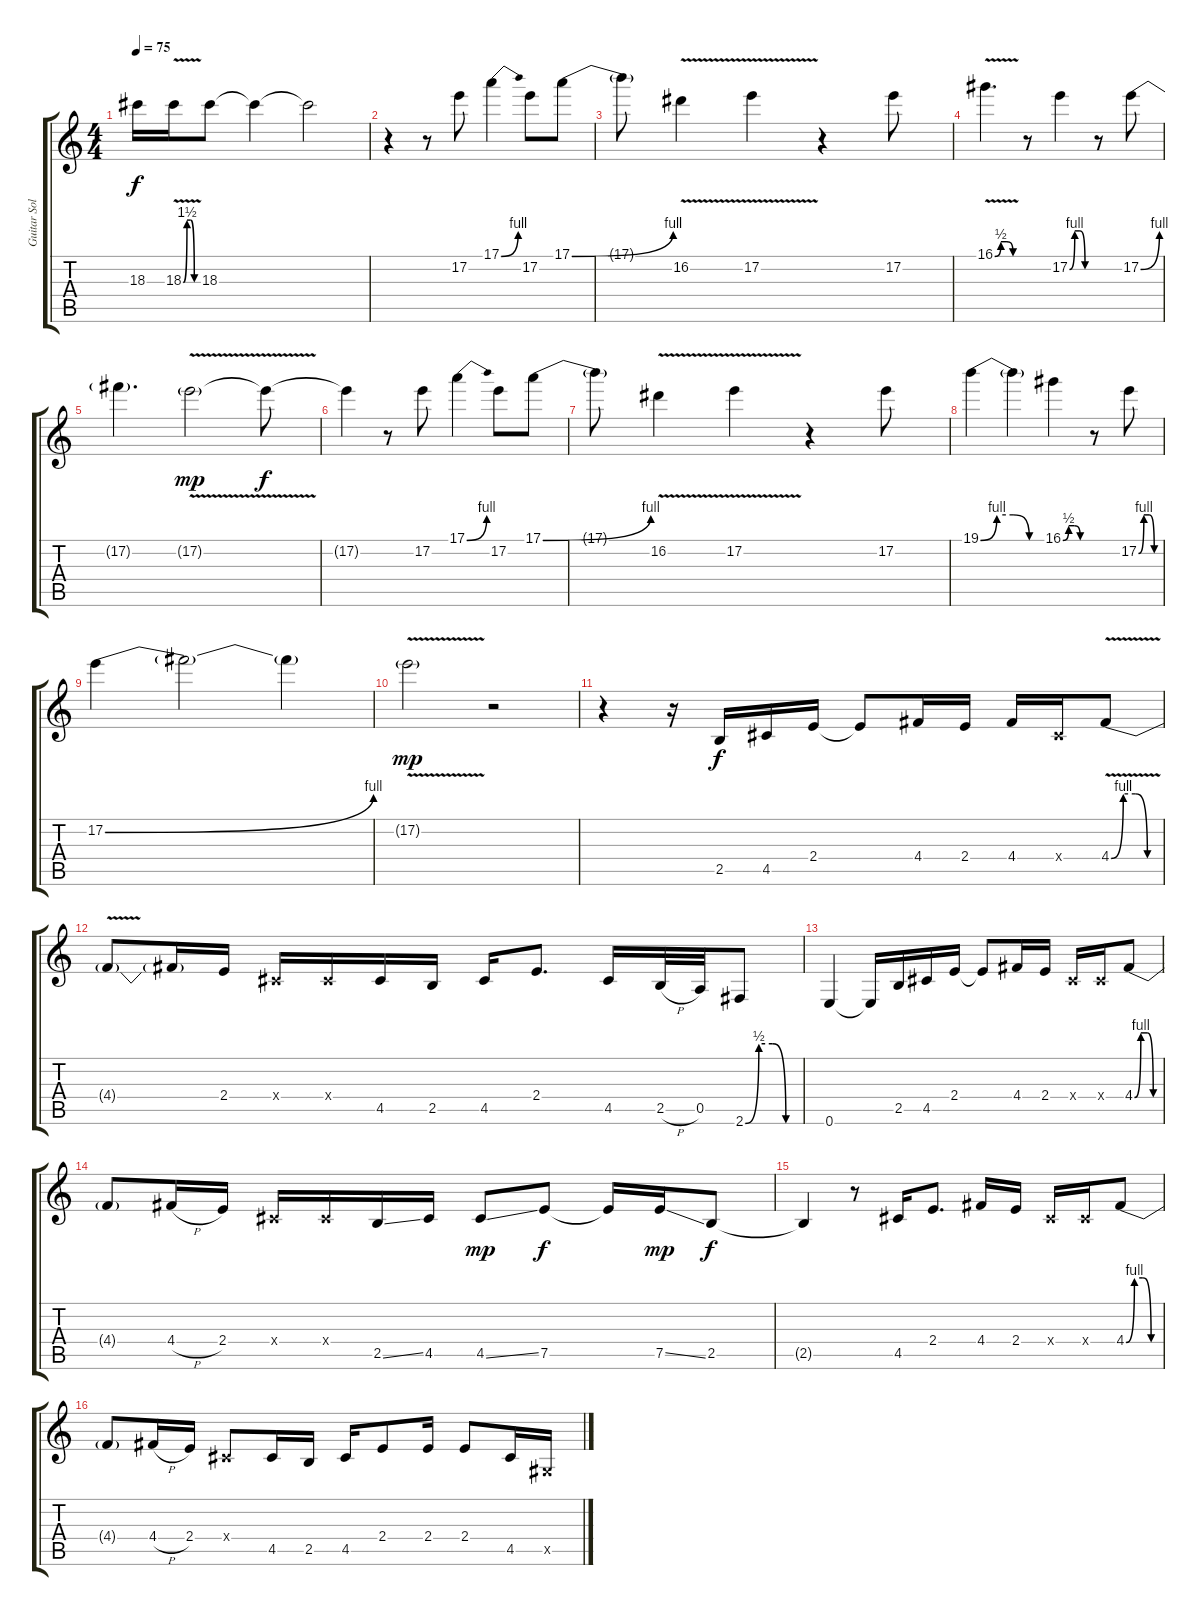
\track ("Guitar Solo" "Guitar Sol") {instrument distortionguitar}
\staff {score tabs}
\tuning (E4 B3 G3 D3 A2 E2) {hide}
\ts (4 4)
\tempo 75
\clef g2
\ks c
18.3.16{dy f} 18.3{be (custom 0 0 15 6 30 6 45 0 60 0) v}.16 18.3.8 18.3{t}.4 18.3{t}.2 |
r.4 r.8 17.2.8 17.1{be (bend 0 0 60 4)}.4 17.2.8 17.1{be (bend 0 0 60 4)}.8 |
17.1{t}.8 16.2{v}.4 17.2{v}.4 r.4 17.2.8 |
16.1{be (custom 0 0 15 2 30 2 45 0 60 0) v}.4{d} r.8 17.2{be (custom 0 0 15 4 30 4 45 0 60 0)}.4 r.8 17.2{be (bend 0 0 60 4)}.8 |
17.2{t}.4{d} 17.2{v g}.2{dy mp} 17.2{t}.8{dy f} |
17.2{t}.4 r.8 17.2.8 17.1{be (bend 0 0 60 4)}.4 17.2.8 17.1{be (bend 0 0 60 4)}.8 |
17.1{t}.8 16.2{v}.4 17.2{v}.4 r.4 17.2.8 |
19.1{be (custom 0 0 15 4 30 4 45 0 60 0)}.4 19.1{t}.4 16.1{be (custom 0 0 15 2 30 2 45 0 60 0)}.4 r.8 17.2{be (custom 0 0 15 4 30 4 45 0 60 0)}.8 |
17.2{be (bend 0 0 60 4)}.4 17.2{t}.2 17.2{t}.4 |
17.2{v g}.2{dy mp} r.2 |
r.4 r.16 2.5.16{dy f} 4.5.16 2.4.16 2.4{t}.8 4.4.16 2.4.16 4.4.16 -1.4{x}.16 4.4{be (custom 0 0 15 4 30 4 45 0 60 0) v}.8 |
4.4{t}.8 4.4{t}.16 2.4.16 -1.4{x}.16 -1.4{x}.16 4.5.16 2.5.16 4.5.16 2.4.8{d} 4.5.16 2.5{h}.32 0.5.32 2.6{be (custom 0 0 15 2 30 2 45 0 60 0)}.8 |
0.6.4 0.6{t}.16 2.5.16 4.5.16 2.4.16 2.4{t}.8 4.4.16 2.4.16 -1.4{x}.16 -1.4{x}.16 4.4{be (custom 0 0 15 4 30 4 45 0 60 0)}.8 |
4.4{t}.8 4.4{h}.16 2.4.16 -1.4{x}.16 -1.4{x}.16 2.5{ss}.16 4.5.16 4.5{ss}.8{dy mp} 7.5.8{dy f} 7.5{t}.16 7.5{ss}.16{dy mp} 2.5.8{dy f} |
2.5{t}.4 r.8 4.5.16 2.4.8{d} 4.4.16 2.4.16 -1.4{x}.16 -1.4{x}.16 4.4{be (custom 0 0 15 4 30 4 45 0 60 0)}.8 |
4.4{t}.8 4.4{h}.16 2.4.16 -1.4{x}.8 4.5.16 2.5.16 4.5.16 2.4.8 2.4.16 2.4.8 4.5.16 -1.5{x}.16
